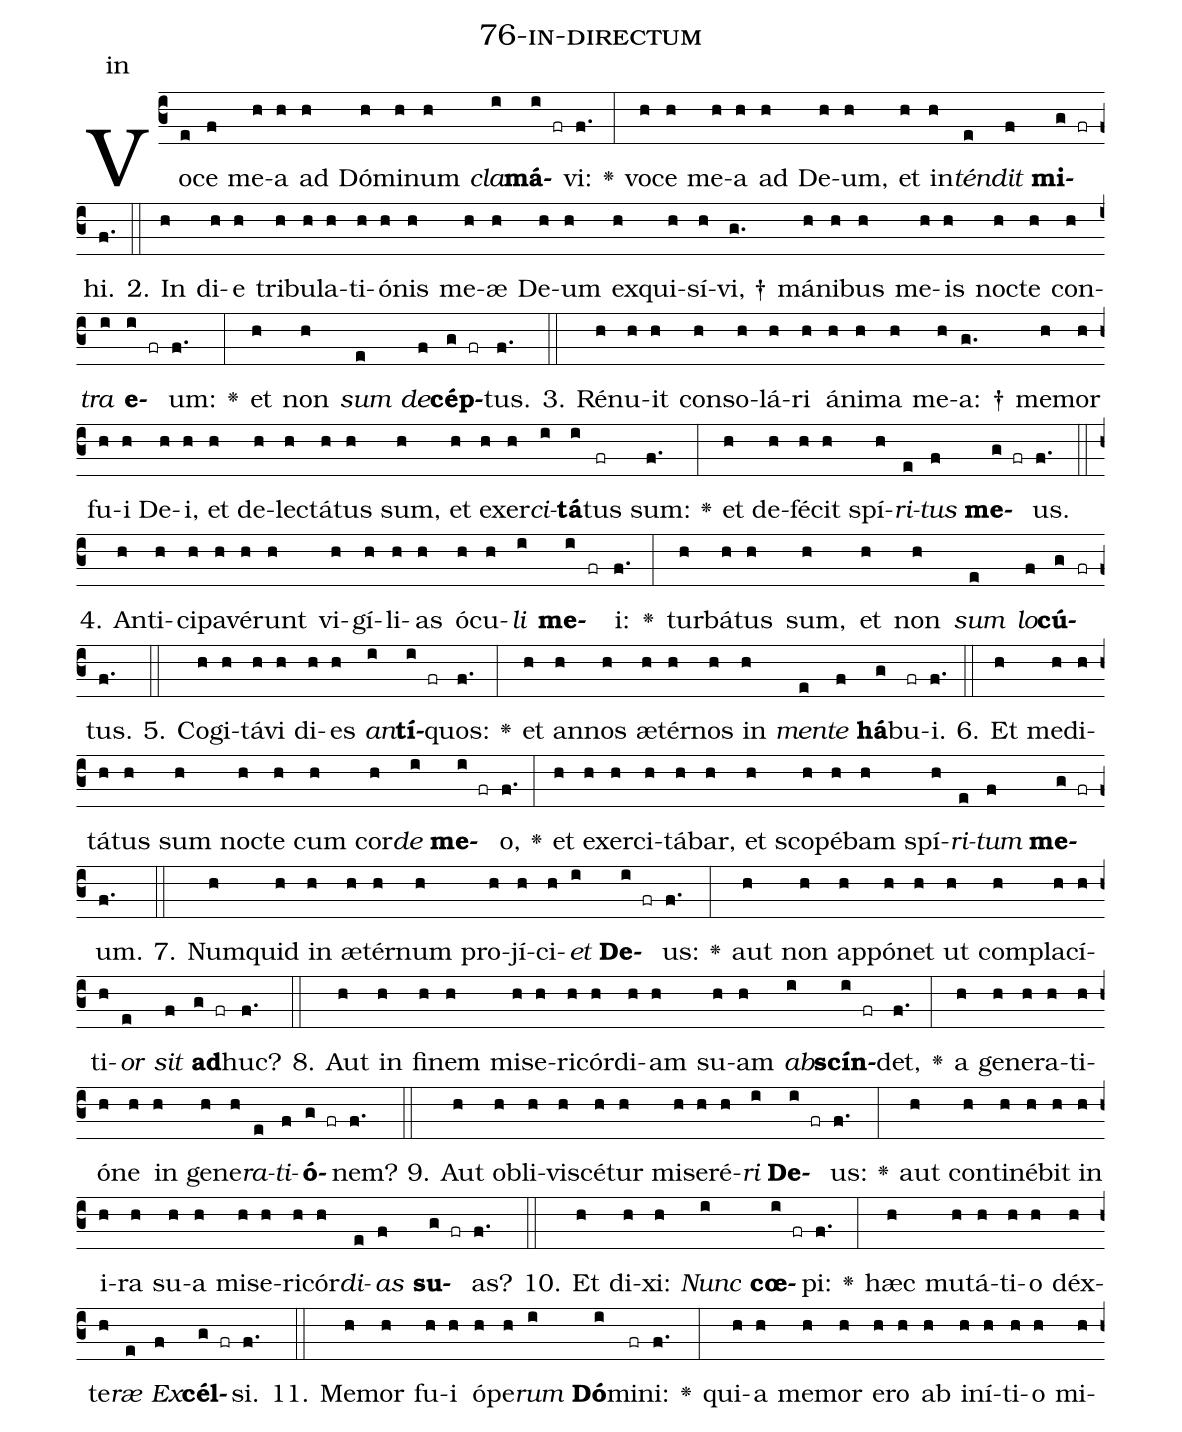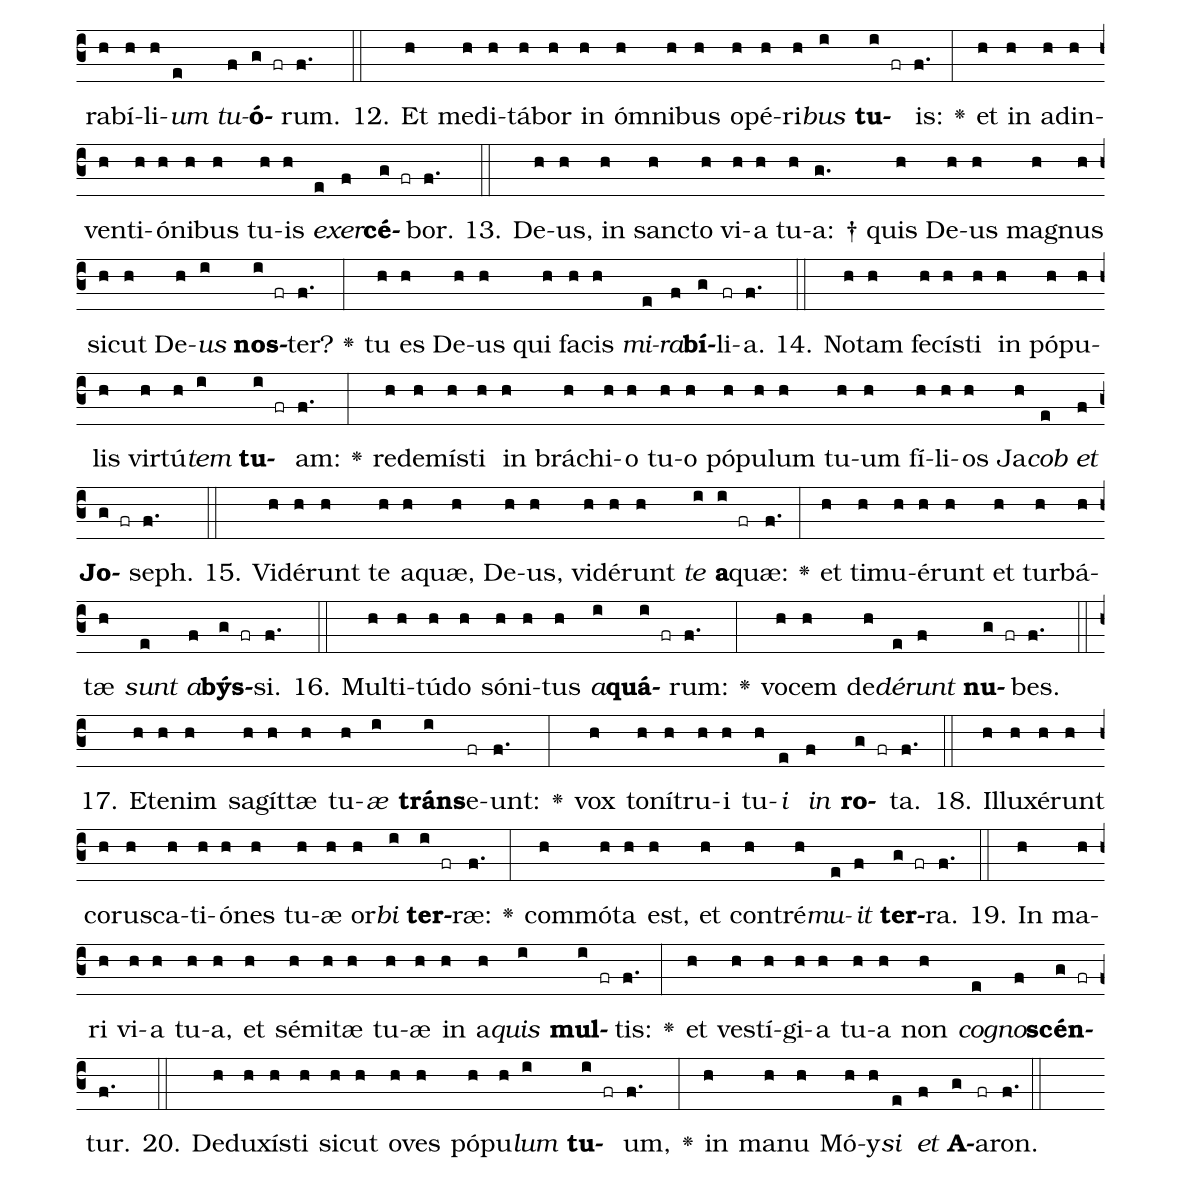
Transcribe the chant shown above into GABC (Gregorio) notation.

name: 76-in-directum;
annotation: in;
%%
(c3)Vo(e)ce(f) me(h)a(h) ad(h) Dó(h)mi(h)num(h) <i>cla</i>(i)<b>má</b>(i fr)vi:(f.) <v>\greheightstar</v>(:) vo(h)ce(h) me(h)a(h) ad(h) De(h)um,(h) et(h) in(h)<i>tén</i>(e)<i>dit</i>(f) <b>mi</b>(g fr)hi.(f.) (::)
2. In(h) di(h)e(h) tri(h)bu(h)la(h)ti(h)ó(h)nis(h) me(h)æ(h) De(h)um(h) ex(h)qui(h)sí(h)vi, †(g.) má(h)ni(h)bus(h) me(h)is(h) noc(h)te(h) con(h)<i>tra</i>(i) <b>e</b>(i fr)um:(f.) <v>\greheightstar</v>(:) et(h) non(h) <i>sum</i>(e) <i>de</i>(f)<b>cép</b>(g fr)tus.(f.) (::)
3. Ré(h)nu(h)it(h) con(h)so(h)lá(h)ri(h) á(h)ni(h)ma(h) me(h)a: †(g.) me(h)mor(h) fu(h)i(h) De(h)i,(h) et(h) de(h)lec(h)tá(h)tus(h) sum,(h) et(h) ex(h)er(h)<i>ci</i>(i)<b>tá</b>(i)tus(fr) sum:(f.) <v>\greheightstar</v>(:) et(h) de(h)fé(h)cit(h) spí(h)<i>ri</i>(e)<i>tus</i>(f) <b>me</b>(g fr)us.(f.) (::)
4. An(h)ti(h)ci(h)pa(h)vé(h)runt(h) vi(h)gí(h)li(h)as(h) ó(h)cu(h)<i>li</i>(i) <b>me</b>(i fr)i:(f.) <v>\greheightstar</v>(:) tur(h)bá(h)tus(h) sum,(h) et(h) non(h) <i>sum</i>(e) <i>lo</i>(f)<b>cú</b>(g fr)tus.(f.) (::)
5. Co(h)gi(h)tá(h)vi(h) di(h)es(h) <i>an</i>(i)<b>tí</b>(i fr)quos:(f.) <v>\greheightstar</v>(:) et(h) an(h)nos(h) æ(h)tér(h)nos(h) in(h) <i>men</i>(e)<i>te</i>(f) <b>há</b>(g)bu(fr)i.(f.) (::)
6. Et(h) me(h)di(h)tá(h)tus(h) sum(h) noc(h)te(h) cum(h) cor(h)<i>de</i>(i) <b>me</b>(i fr)o,(f.) <v>\greheightstar</v>(:) et(h) ex(h)er(h)ci(h)tá(h)bar,(h) et(h) sco(h)pé(h)bam(h) spí(h)<i>ri</i>(e)<i>tum</i>(f) <b>me</b>(g fr)um.(f.) (::)
7. Num(h)quid(h) in(h) æ(h)tér(h)num(h) pro(h)jí(h)ci(h)<i>et</i>(i) <b>De</b>(i fr)us:(f.) <v>\greheightstar</v>(:) aut(h) non(h) ap(h)pó(h)net(h) ut(h) com(h)pla(h)cí(h)ti(h)<i>or</i>(e) <i>sit</i>(f) <b>ad</b>(g fr)huc?(f.) (::)
8. Aut(h) in(h) fi(h)nem(h) mi(h)se(h)ri(h)cór(h)di(h)am(h) su(h)am(h) <i>ab</i>(i)<b>scín</b>(i fr)det,(f.) <v>\greheightstar</v>(:) a(h) ge(h)ne(h)ra(h)ti(h)ó(h)ne(h) in(h) ge(h)ne(h)<i>ra</i>(e)<i>ti</i>(f)<b>ó</b>(g fr)nem?(f.) (::)
9. Aut(h) ob(h)li(h)vi(h)scé(h)tur(h) mi(h)se(h)ré(h)<i>ri</i>(i) <b>De</b>(i fr)us:(f.) <v>\greheightstar</v>(:) aut(h) con(h)ti(h)né(h)bit(h) in(h) i(h)ra(h) su(h)a(h) mi(h)se(h)ri(h)cór(h)<i>di</i>(e)<i>as</i>(f) <b>su</b>(g fr)as?(f.) (::)
10. Et(h) di(h)xi:(h) <i>Nunc</i>(i) <b>cœ</b>(i fr)pi:(f.) <v>\greheightstar</v>(:) hæc(h) mu(h)tá(h)ti(h)o(h) déx(h)te(h)<i>ræ</i>(e) <i>Ex</i>(f)<b>cél</b>(g fr)si.(f.) (::)
11. Me(h)mor(h) fu(h)i(h) ó(h)pe(h)<i>rum</i>(i) <b>Dó</b>(i)mi(fr)ni:(f.) <v>\greheightstar</v>(:) qui(h)a(h) me(h)mor(h) e(h)ro(h) ab(h) in(h)í(h)ti(h)o(h) mi(h)ra(h)bí(h)li(h)<i>um</i>(e) <i>tu</i>(f)<b>ó</b>(g fr)rum.(f.) (::)
12. Et(h) me(h)di(h)tá(h)bor(h) in(h) óm(h)ni(h)bus(h) o(h)pé(h)ri(h)<i>bus</i>(i) <b>tu</b>(i fr)is:(f.) <v>\greheightstar</v>(:) et(h) in(h) ad(h)in(h)ven(h)ti(h)ó(h)ni(h)bus(h) tu(h)is(h) <i>ex</i>(e)<i>er</i>(f)<b>cé</b>(g fr)bor.(f.) (::)
13. De(h)us,(h) in(h) sanc(h)to(h) vi(h)a(h) tu(h)a: †(g.) quis(h) De(h)us(h) ma(h)gnus(h) sic(h)ut(h) De(h)<i>us</i>(i) <b>nos</b>(i fr)ter?(f.) <v>\greheightstar</v>(:) tu(h) es(h) De(h)us(h) qui(h) fa(h)cis(h) <i>mi</i>(e)<i>ra</i>(f)<b>bí</b>(g)li(fr)a.(f.) (::)
14. No(h)tam(h) fe(h)cís(h)ti(h) in(h) pó(h)pu(h)lis(h) vir(h)tú(h)<i>tem</i>(i) <b>tu</b>(i fr)am:(f.) <v>\greheightstar</v>(:) red(h)e(h)mís(h)ti(h) in(h) brá(h)chi(h)o(h) tu(h)o(h) pó(h)pu(h)lum(h) tu(h)um(h) fí(h)li(h)os(h) Ja(h)<i>cob</i>(e) <i>et</i>(f) <b>Jo</b>(g fr)seph.(f.) (::)
15. Vi(h)dé(h)runt(h) te(h) a(h)quæ,(h) De(h)us,(h) vi(h)dé(h)runt(h) <i>te</i>(i) <b>a</b>(i fr)quæ:(f.) <v>\greheightstar</v>(:) et(h) ti(h)mu(h)é(h)runt(h) et(h) tur(h)bá(h)tæ(h) <i>sunt</i>(e) <i>a</i>(f)<b>býs</b>(g fr)si.(f.) (::)
16. Mul(h)ti(h)tú(h)do(h) só(h)ni(h)tus(h) <i>a</i>(i)<b>quá</b>(i fr)rum:(f.) <v>\greheightstar</v>(:) vo(h)cem(h) de(h)<i>dé</i>(e)<i>runt</i>(f) <b>nu</b>(g fr)bes.(f.) (::)
17. Et(h)e(h)nim(h) sa(h)gít(h)tæ(h) tu(h)<i>æ</i>(i) <b>tráns</b>(i)e(fr)unt:(f.) <v>\greheightstar</v>(:) vox(h) to(h)ní(h)tru(h)i(h) tu(h)<i>i</i>(e) <i>in</i>(f) <b>ro</b>(g fr)ta.(f.) (::)
18. Il(h)lu(h)xé(h)runt(h) co(h)rus(h)ca(h)ti(h)ó(h)nes(h) tu(h)æ(h) or(h)<i>bi</i>(i) <b>ter</b>(i fr)ræ:(f.) <v>\greheightstar</v>(:) com(h)mó(h)ta(h) est,(h) et(h) con(h)tré(h)<i>mu</i>(e)<i>it</i>(f) <b>ter</b>(g fr)ra.(f.) (::)
19. In(h) ma(h)ri(h) vi(h)a(h) tu(h)a,(h) et(h) sé(h)mi(h)tæ(h) tu(h)æ(h) in(h) a(h)<i>quis</i>(i) <b>mul</b>(i fr)tis:(f.) <v>\greheightstar</v>(:) et(h) ves(h)tí(h)gi(h)a(h) tu(h)a(h) non(h) <i>co</i>(e)<i>gno</i>(f)<b>scén</b>(g fr)tur.(f.) (::)
20. De(h)du(h)xís(h)ti(h) sic(h)ut(h) o(h)ves(h) pó(h)pu(h)<i>lum</i>(i) <b>tu</b>(i fr)um,(f.) <v>\greheightstar</v>(:) in(h) ma(h)nu(h) Mó(h)y(h)<i>si</i>(e) <i>et</i>(f) <b>A</b>(g)a(fr)ron.(f.) (::)
